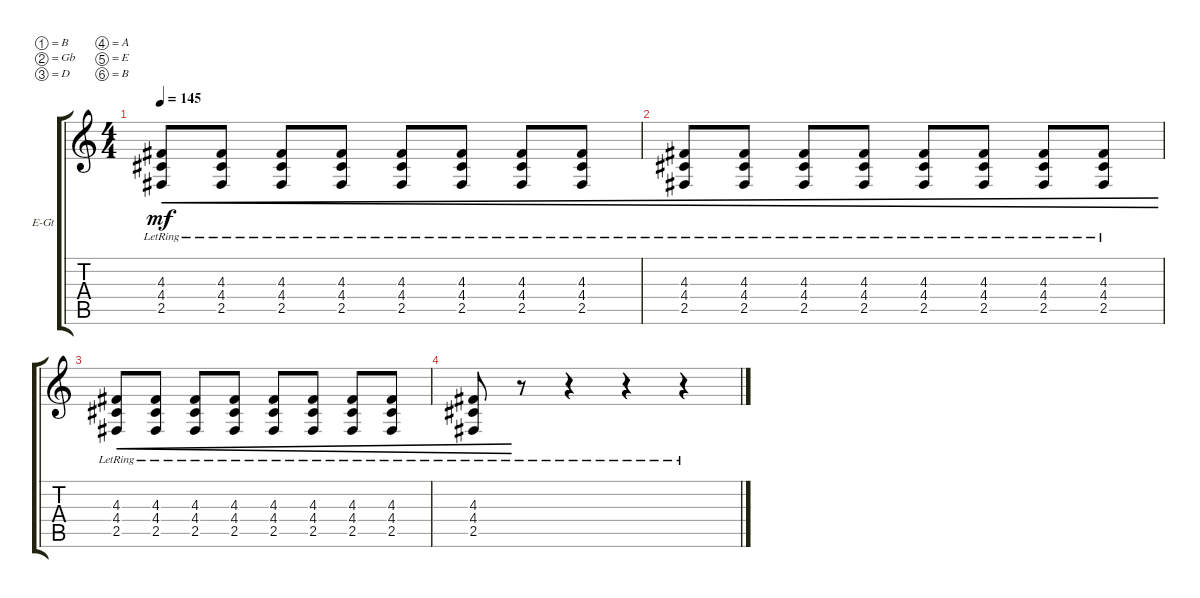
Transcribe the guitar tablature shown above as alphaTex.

\bracketExtendMode groupsimilarinstruments
\firstSystemTrackNameOrientation horizontal
\otherSystemsTrackNameOrientation horizontal
\track ("Clean-2" "E-Gt") {instrument electricguitarclean}
\staff {score tabs}
\tuning (B3 Gb3 D3 A2 E2 B1)
\ts (4 4)
\tempo 145
\clef g2
\ks c
(2.5{lr} 4.4{lr} 4.3{lr}).8{cre dy mf} (2.5{lr} 4.4{lr} 4.3{lr}).8{cre} (2.5{lr} 4.4{lr} 4.3{lr}).8{cre} (2.5{lr} 4.4{lr} 4.3{lr}).8{cre} (2.5{lr} 4.4{lr} 4.3{lr}).8{cre} (2.5{lr} 4.4{lr} 4.3{lr}).8{cre} (2.5{lr} 4.4{lr} 4.3{lr}).8{cre} (2.5{lr} 4.4{lr} 4.3{lr}).8{cre} |
(2.5{lr} 4.4{lr} 4.3{lr}).8{cre} (2.5{lr} 4.4{lr} 4.3{lr}).8{cre} (2.5{lr} 4.4{lr} 4.3{lr}).8{cre} (2.5{lr} 4.4{lr} 4.3{lr}).8{cre} (2.5{lr} 4.4{lr} 4.3{lr}).8{cre} (2.5{lr} 4.4{lr} 4.3{lr}).8{cre} (2.5{lr} 4.4{lr} 4.3{lr}).8{cre} (2.5{lr} 4.4{lr} 4.3{lr}).8{cre} |
(2.5{lr} 4.4{lr} 4.3{lr}).8{cre} (2.5{lr} 4.4{lr} 4.3{lr}).8{cre} (2.5{lr} 4.4{lr} 4.3{lr}).8{cre} (2.5{lr} 4.4{lr} 4.3{lr}).8{cre} (2.5{lr} 4.4{lr} 4.3{lr}).8{cre} (2.5{lr} 4.4{lr} 4.3{lr}).8{cre} (2.5{lr} 4.4{lr} 4.3{lr}).8{cre} (2.5{lr} 4.4{lr} 4.3{lr}).8{cre} |
(2.5{lr} 4.4{lr} 4.3{lr}).8{cre} r.8 r.4 r.4 r.4
